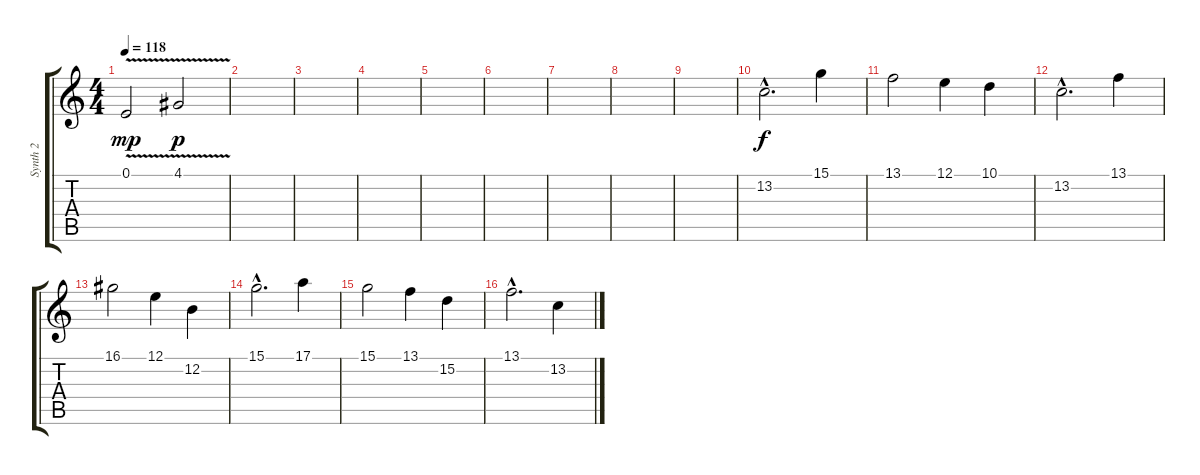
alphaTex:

\track ("Synth 2" "Synth 2") {instrument violin}
\staff {score tabs}
\tuning (E4 B3 G3 D3 A2 E2) {hide}
\ts (4 4)
\tempo 118
\clef g2
\ks c
0.1{v}.2{dy mp} 4.1{v}.2{dy p} |
|
|
|
|
|
|
|
|
13.2{hac}.2{d dy f} 15.1.4 |
13.1.2 12.1.4 10.1.4 |
13.2{hac}.2{d} 13.1.4 |
16.1.2 12.1.4 12.2.4 |
15.1{hac}.2{d} 17.1.4 |
15.1.2 13.1.4 15.2.4 |
13.1{hac}.2{d} 13.2.4
